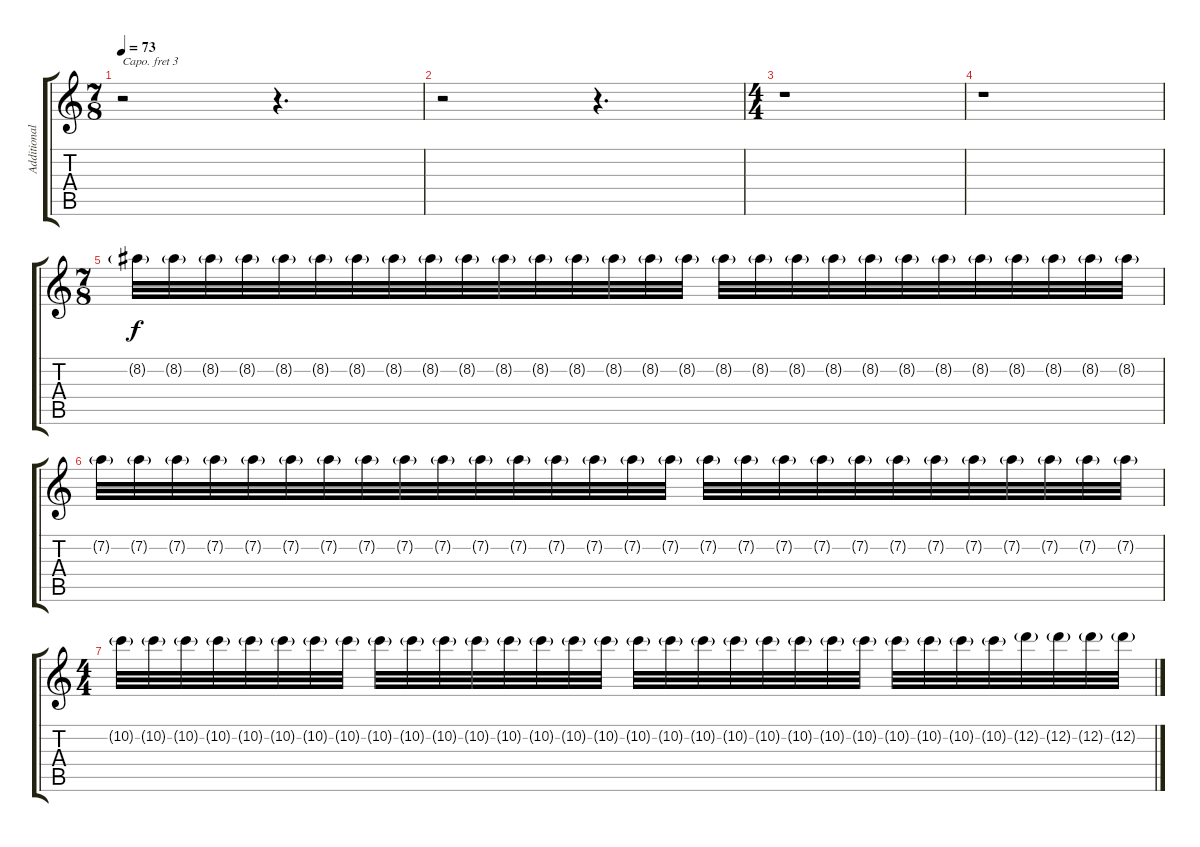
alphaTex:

\track ("Additional Distortion Guitar" "Additional") {instrument distortionguitar}
\staff {score tabs}
\capo 3
\tuning (E4 B3 G3 D3 A2 E2) {hide}
\ts (7 8)
\tempo 73
\clef g2
\ks c
r.2{dy f} r.4{d} |
r.2 r.4{d} |
\ts (4 4)
r.1 |
r.1 |
\ts (7 8)
8.2{g}.32 8.2{g}.32 8.2{g}.32 8.2{g}.32 8.2{g}.32 8.2{g}.32 8.2{g}.32 8.2{g}.32 8.2{g}.32 8.2{g}.32 8.2{g}.32 8.2{g}.32 8.2{g}.32 8.2{g}.32 8.2{g}.32 8.2{g}.32 8.2{g}.32 8.2{g}.32 8.2{g}.32 8.2{g}.32 8.2{g}.32 8.2{g}.32 8.2{g}.32 8.2{g}.32 8.2{g}.32 8.2{g}.32 8.2{g}.32 8.2{g}.32 |
7.2{g}.32 7.2{g}.32 7.2{g}.32 7.2{g}.32 7.2{g}.32 7.2{g}.32 7.2{g}.32 7.2{g}.32 7.2{g}.32 7.2{g}.32 7.2{g}.32 7.2{g}.32 7.2{g}.32 7.2{g}.32 7.2{g}.32 7.2{g}.32 7.2{g}.32 7.2{g}.32 7.2{g}.32 7.2{g}.32 7.2{g}.32 7.2{g}.32 7.2{g}.32 7.2{g}.32 7.2{g}.32 7.2{g}.32 7.2{g}.32 7.2{g}.32 |
\ts (4 4)
10.2{g}.32 10.2{g}.32 10.2{g}.32 10.2{g}.32 10.2{g}.32 10.2{g}.32 10.2{g}.32 10.2{g}.32 10.2{g}.32 10.2{g}.32 10.2{g}.32 10.2{g}.32 10.2{g}.32 10.2{g}.32 10.2{g}.32 10.2{g}.32 10.2{g}.32 10.2{g}.32 10.2{g}.32 10.2{g}.32 10.2{g}.32 10.2{g}.32 10.2{g}.32 10.2{g}.32 10.2{g}.32 10.2{g}.32 10.2{g}.32 10.2{g}.32 12.2{g}.32 12.2{g}.32 12.2{g}.32 12.2{g}.32
